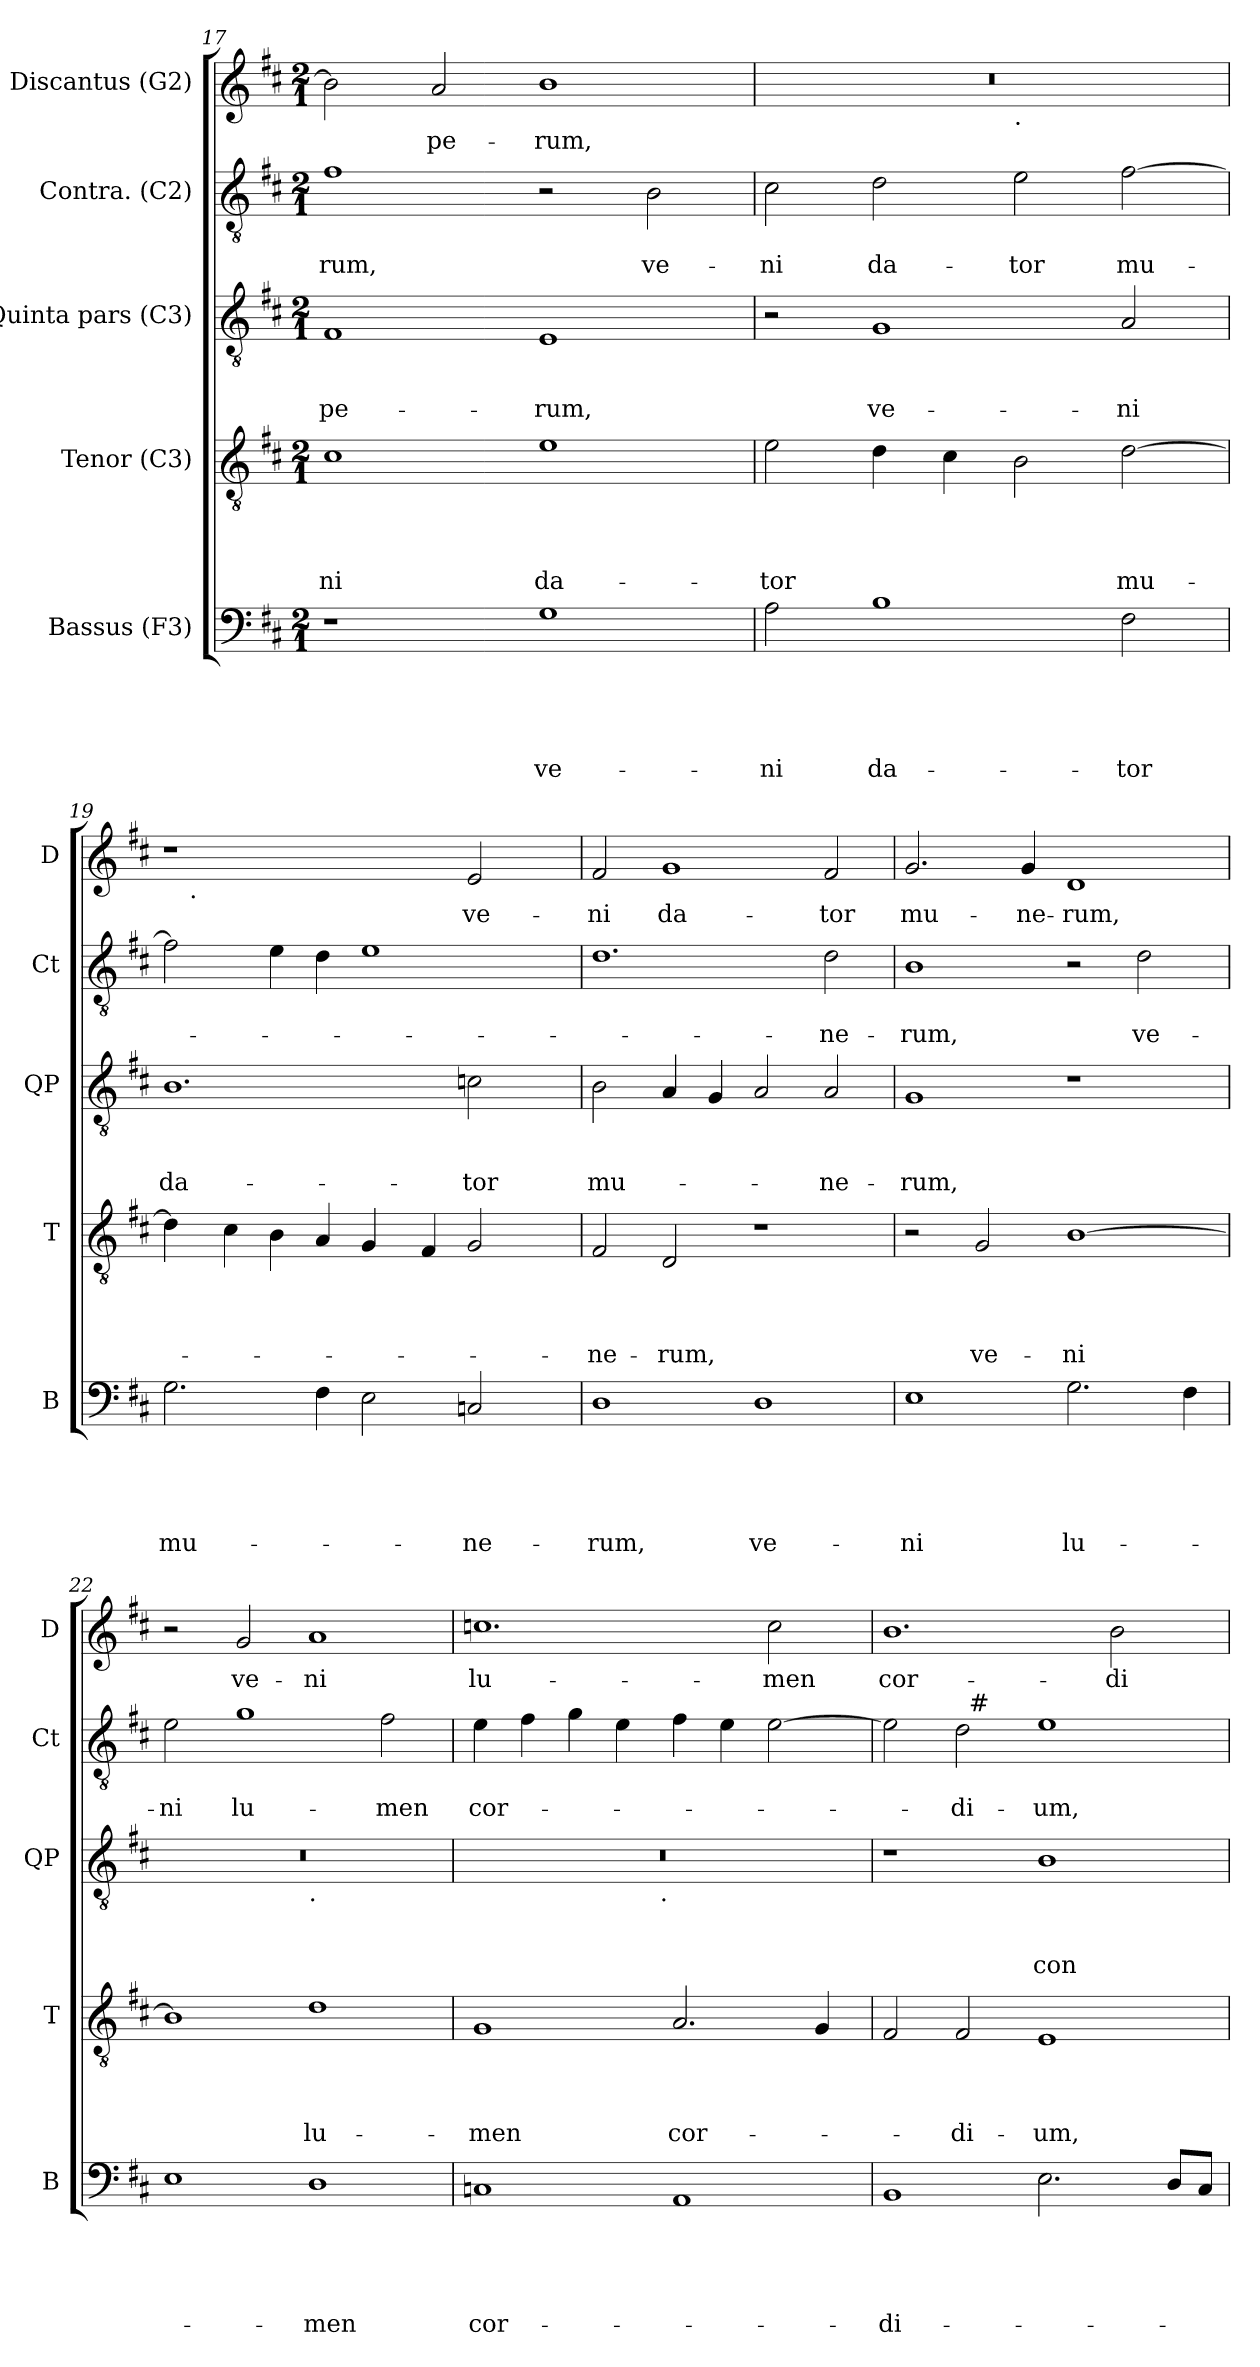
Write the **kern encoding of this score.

**kern	**text	**text	**text	**text	**text	**kern	**text	**text	**text	**text	**kern	**text	**text	**text	**kern	**text	**text	**kern	**text
*part5	*part5	*part5	*part5	*part5	*part5	*part4	*part4	*part4	*part4	*part4	*part3	*part3	*part3	*part3	*part2	*part2	*part2	*part1	*part1
*staff5	*staff5	*staff5	*staff5	*staff5	*staff5	*staff4	*staff4	*staff4	*staff4	*staff4	*staff3	*staff3	*staff3	*staff3	*staff2	*staff2	*staff2	*staff1	*staff1
*I"Bassus (F3)	*	*	*	*	*	*I"Tenor (C3)	*	*	*	*	*I"Quinta pars (C3)	*	*	*	*I"Contra. (C2)	*	*	*I"Discantus (G2)	*
*I'B	*	*	*	*	*	*I'T	*	*	*	*	*I'QP	*	*	*	*I'Ct	*	*	*I'D	*
*clefF4	*	*	*	*	*	*clefGv2	*	*	*	*	*clefGv2	*	*	*	*clefGv2	*	*	*clefG2	*
*k[f#c#]	*	*	*	*	*	*k[f#c#]	*	*	*	*	*k[f#c#]	*	*	*	*k[f#c#]	*	*	*k[f#c#]	*
*D:	*	*	*	*	*	*D:	*	*	*	*	*D:	*	*	*	*D:	*	*	*D:	*
*M2/1	*	*	*	*	*	*M2/1	*	*	*	*	*M2/1	*	*	*	*M2/1	*	*	*M2/1	*
=17	=17	=17	=17	=17	=17	=17	=17	=17	=17	=17	=17	=17	=17	=17	=17	=17	=17	=17	=17
!	!	!	!	!	!	!	!	!	!	!LO:LY:b	!	!	!	!LO:LY:b	!	!	!LO:LY:b	!	!
1r	.	.	.	.	.	1c#	.	.	.	-ni	1F#	.	.	-pe-	1f#	.	-rum,	2b\]	.
!	!	!	!	!	!	!	!	!	!	!	!	!	!	!	!	!	!	!	!LO:LY:b
.	.	.	.	.	.	.	.	.	.	.	.	.	.	.	.	.	.	2a/	-pe-
!	!	!	!	!	!LO:LY:b	!	!	!	!	!LO:LY:b	!	!	!	!LO:LY:b	!	!	!	!	!LO:LY:b
1G	.	.	.	.	ve-	1e	.	.	.	da-	1E	.	.	-rum,	2r	.	.	1b	-rum,
!	!	!	!	!	!	!	!	!	!	!	!	!	!	!	!	!	!LO:LY:b	!	!
.	.	.	.	.	.	.	.	.	.	.	.	.	.	.	2B\	.	ve-	.	.
=18	=18	=18	=18	=18	=18	=18	=18	=18	=18	=18	=18	=18	=18	=18	=18	=18	=18	=18	=18
!	!	!	!	!	!LO:LY:b	!	!	!	!	!LO:LY:b	!	!	!	!	!	!	!LO:LY:b	!	!
*	*	*	*	*	*	*	*	*	*	*	*	*	*	*	*	*	*	*^	*
2A\	.	.	.	.	-ni	2e\	.	.	.	-tor	2r	.	.	.	2c#\	.	-ni	0r	1ryy	.
!	!	!	!	!	!LO:LY:b	!	!	!	!	!	!	!	!	!LO:LY:b	!	!	!LO:LY:b	!	!	!
1B	.	.	.	.	da-	4d\	.	.	.	.	1G	.	.	ve-	2d\	.	da-	.	.	.
.	.	.	.	.	.	4c#\	.	.	.	.	.	.	.	.	.	.	.	.	.	.
!	!	!	!	!	!	!	!	!	!	!	!	!	!	!	!	!	!	!	!LO:TX:b:t=.	!
!	!	!	!	!	!	!	!	!	!	!	!	!	!	!	!	!	!LO:LY:b	!	!	!
.	.	.	.	.	.	2B\	.	.	.	.	.	.	.	.	2e\	.	-tor	.	1ryy	.
!	!	!	!	!	!LO:LY:b	!	!	!	!	!LO:LY:b	!	!	!	!LO:LY:b	!	!	!LO:LY:b	!	!	!
2F#\	.	.	.	.	-tor	[>2d\	.	.	.	mu-	2A/	.	.	-ni	[>2f#\	.	mu-	.	.	.
=19	=19	=19	=19	=19	=19	=19	=19	=19	=19	=19	=19	=19	=19	=19	=19	=19	=19	=19	=19	=19
!	!	!	!	!	!LO:LY:b	!	!	!	!	!	!	!	!	!LO:LY:b	!	!	!	!	!	!
2.G\	.	.	.	.	mu-	4d\]	.	.	.	.	1.B	.	.	da-	2f#\]	.	.	1r	16.ryy	.
!	!	!	!	!	!	!	!	!	!	!	!	!	!	!	!	!	!	!	!LO:TX:b:t=.	!
.	.	.	.	.	.	.	.	.	.	.	.	.	.	.	.	.	.	.	1ryy	.
.	.	.	.	.	.	4c#\	.	.	.	.	.	.	.	.	.	.	.	.	.	.
.	.	.	.	.	.	4B\	.	.	.	.	.	.	.	.	4e\	.	.	.	.	.
4F#\	.	.	.	.	.	4A/	.	.	.	.	.	.	.	.	4d\	.	.	.	.	.
2E\	.	.	.	.	.	4G/	.	.	.	.	.	.	.	.	1e	.	.	2ryy	.	.
.	.	.	.	.	.	.	.	.	.	.	.	.	.	.	.	.	.	.	2ryy	.
.	.	.	.	.	.	4F#/	.	.	.	.	.	.	.	.	.	.	.	.	.	.
!	!	!	!	!	!LO:LY:b	!	!	!	!	!	!	!	!	!LO:LY:b	!	!	!	!	!	!LO:LY:b
2Cn/	.	.	.	.	-ne-	2G/	.	.	.	.	2cn\	.	.	-tor	.	.	.	2e/	.	ve-
.	.	.	.	.	.	.	.	.	.	.	.	.	.	.	.	.	.	.	4ryy	.
.	.	.	.	.	.	.	.	.	.	.	.	.	.	.	.	.	.	.	8ryy	.
.	.	.	.	.	.	.	.	.	.	.	.	.	.	.	.	.	.	.	32ryy	.
!!LO:LB:g=z
=20	=20	=20	=20	=20	=20	=20	=20	=20	=20	=20	=20	=20	=20	=20	=20	=20	=20	=20	=20	=20
!	!	!	!	!	!LO:LY:b	!	!	!	!	!LO:LY:b	!	!	!	!LO:LY:b	!	!	!	!	!	!LO:LY:b
*	*	*	*	*	*	*	*	*	*	*	*	*	*	*	*	*	*	*v	*v	*
1D	.	.	.	.	-rum,	2F#/	.	.	.	-ne-	2B\	.	.	mu-	1.d	.	.	2f#/	-ni
!	!	!	!	!	!	!	!	!	!	!LO:LY:b	!	!	!	!	!	!	!	!	!LO:LY:b
.	.	.	.	.	.	2D/	.	.	.	-rum,	4A/	.	.	.	.	.	.	1g	da-
.	.	.	.	.	.	.	.	.	.	.	4G/	.	.	.	.	.	.	.	.
!	!	!	!	!	!LO:LY:b	!	!	!	!	!	!	!	!	!	!	!	!	!	!
1D	.	.	.	.	ve-	1r	.	.	.	.	2A/	.	.	.	.	.	.	.	.
!	!	!	!	!	!	!	!	!	!	!	!	!	!	!LO:LY:b	!	!	!LO:LY:b	!	!LO:LY:b
.	.	.	.	.	.	.	.	.	.	.	2A/	.	.	-ne-	2d\	.	-ne-	2f#/	-tor
=21	=21	=21	=21	=21	=21	=21	=21	=21	=21	=21	=21	=21	=21	=21	=21	=21	=21	=21	=21
!	!	!	!	!	!LO:LY:b	!	!	!	!	!	!	!	!	!LO:LY:b	!	!	!LO:LY:b	!	!LO:LY:b
1E	.	.	.	.	-ni	2r	.	.	.	.	1G	.	.	-rum,	1B	.	-rum,	2.g/	mu-
!	!	!	!	!	!	!	!	!	!	!LO:LY:b	!	!	!	!	!	!	!	!	!
.	.	.	.	.	.	2G/	.	.	.	ve-	.	.	.	.	.	.	.	.	.
!	!	!	!	!	!	!	!	!	!	!	!	!	!	!	!	!	!	!	!LO:LY:b
.	.	.	.	.	.	.	.	.	.	.	.	.	.	.	.	.	.	4g/	-ne-
!	!	!	!	!	!LO:LY:b	!	!	!	!	!LO:LY:b	!	!	!	!	!	!	!	!	!LO:LY:b
2.G\	.	.	.	.	lu-	[>1B	.	.	.	-ni	1r	.	.	.	2r	.	.	1d	-rum,
!	!	!	!	!	!	!	!	!	!	!	!	!	!	!	!	!	!LO:LY:b	!	!
.	.	.	.	.	.	.	.	.	.	.	.	.	.	.	2d\	.	ve-	.	.
4F#\	.	.	.	.	.	.	.	.	.	.	.	.	.	.	.	.	.	.	.
=22	=22	=22	=22	=22	=22	=22	=22	=22	=22	=22	=22	=22	=22	=22	=22	=22	=22	=22	=22
!	!	!	!	!	!	!	!	!	!	!	!	!	!	!	!	!	!LO:LY:b	!	!
*	*	*	*	*	*	*	*	*	*	*	*^	*	*	*	*	*	*	*	*
1E	.	.	.	.	.	1B]	.	.	.	.	0r	1ryy	.	.	.	2e\	.	-ni	2r	.
!	!	!	!	!	!	!	!	!	!	!	!	!	!	!	!	!	!	!LO:LY:b	!	!LO:LY:b
.	.	.	.	.	.	.	.	.	.	.	.	.	.	.	.	1g	.	lu-	2g/	ve-
!	!	!	!	!	!	!	!	!	!	!	!	!LO:TX:b:t=.	!	!	!	!	!	!	!	!
!	!	!	!	!	!LO:LY:b	!	!	!	!	!LO:LY:b	!	!	!	!	!	!	!	!	!	!LO:LY:b
1D	.	.	.	.	-men	1d	.	.	.	lu-	.	1ryy	.	.	.	.	.	.	1a	-ni
!	!	!	!	!	!	!	!	!	!	!	!	!	!	!	!	!	!	!LO:LY:b	!	!
.	.	.	.	.	.	.	.	.	.	.	.	.	.	.	.	2f#\	.	-men	.	.
=23	=23	=23	=23	=23	=23	=23	=23	=23	=23	=23	=23	=23	=23	=23	=23	=23	=23	=23	=23	=23
!	!	!	!	!	!LO:LY:b	!	!	!	!	!LO:LY:b	!	!	!	!	!	!	!	!LO:LY:b	!	!LO:LY:b
1Cn	.	.	.	.	cor-	1G	.	.	.	-men	0r	2ryy	.	.	.	4e\	.	cor-	1.ccn	lu-
.	.	.	.	.	.	.	.	.	.	.	.	.	.	.	.	4f#\	.	.	.	.
.	.	.	.	.	.	.	.	.	.	.	.	4...ryy	.	.	.	4g\	.	.	.	.
.	.	.	.	.	.	.	.	.	.	.	.	.	.	.	.	4e\	.	.	.	.
!	!	!	!	!	!	!	!	!	!	!	!	!LO:TX:b:t=.	!	!	!	!	!	!	!	!
.	.	.	.	.	.	.	.	.	.	.	.	1ryy	.	.	.	.	.	.	.	.
!	!	!	!	!	!	!	!	!	!	!LO:LY:b	!	!	!	!	!	!	!	!	!	!
1AA	.	.	.	.	.	2.A/	.	.	.	cor-	.	.	.	.	.	4f#\	.	.	.	.
.	.	.	.	.	.	.	.	.	.	.	.	.	.	.	.	4e\	.	.	.	.
!	!	!	!	!	!	!	!	!	!	!	!	!	!	!	!	!	!	!	!	!LO:LY:b
.	.	.	.	.	.	.	.	.	.	.	.	.	.	.	.	[>2e\	.	.	2cc\	-men
.	.	.	.	.	.	4G/	.	.	.	.	.	.	.	.	.	.	.	.	.	.
.	.	.	.	.	.	.	.	.	.	.	.	32ryy	.	.	.	.	.	.	.	.
=24	=24	=24	=24	=24	=24	=24	=24	=24	=24	=24	=24	=24	=24	=24	=24	=24	=24	=24	=24	=24
!	!	!	!	!	!LO:LY:b	!	!	!	!	!	!	!	!	!	!	!	!	!	!	!LO:LY:b
*	*	*	*	*	*	*	*	*	*	*	*v	*v	*	*	*	*^	*	*	*	*
1BB	.	.	.	.	-di-	2F#/	.	.	.	.	1r	.	.	.	2e\]	2ryy	.	.	1.b	cor-
!	!	!	!	!	!	!	!	!	!	!LO:LY:b	!	!	!	!	!	!	!	!LO:LY:b	!	!
.	.	.	.	.	.	2F#/	.	.	.	-di-	.	.	.	.	2d\	32ryy	.	-di-	.	.
!	!	!	!	!	!	!	!	!	!	!	!	!	!	!	!	!LO:TX:a:t=#	!	!	!	!
.	.	.	.	.	.	.	.	.	.	.	.	.	.	.	.	1ryy	.	.	.	.
!	!	!	!	!	!	!	!	!	!	!LO:LY:b	!	!	!	!LO:LY:b	!	!	!	!LO:LY:b	!	!
2.E\	.	.	.	.	.	1E	.	.	.	-um,	1B	.	.	con-	1e	.	.	-um,	.	.
!	!	!	!	!	!	!	!	!	!	!	!	!	!	!	!	!	!	!	!	!LO:LY:b
.	.	.	.	.	.	.	.	.	.	.	.	.	.	.	.	.	.	.	2b\	-di-
.	.	.	.	.	.	.	.	.	.	.	.	.	.	.	.	4...ryy	.	.	.	.
8D/L	.	.	.	.	.	.	.	.	.	.	.	.	.	.	.	.	.	.	.	.
8C#/J	.	.	.	.	.	.	.	.	.	.	.	.	.	.	.	.	.	.	.	.
*	*	*	*	*	*	*	*	*	*	*	*	*	*	*	*v	*v	*	*	*	*
=	=	=	=	=	=	=	=	=	=	=	=	=	=	=	=	=	=	=	=
*-	*-	*-	*-	*-	*-	*-	*-	*-	*-	*-	*-	*-	*-	*-	*-	*-	*-	*-	*-
